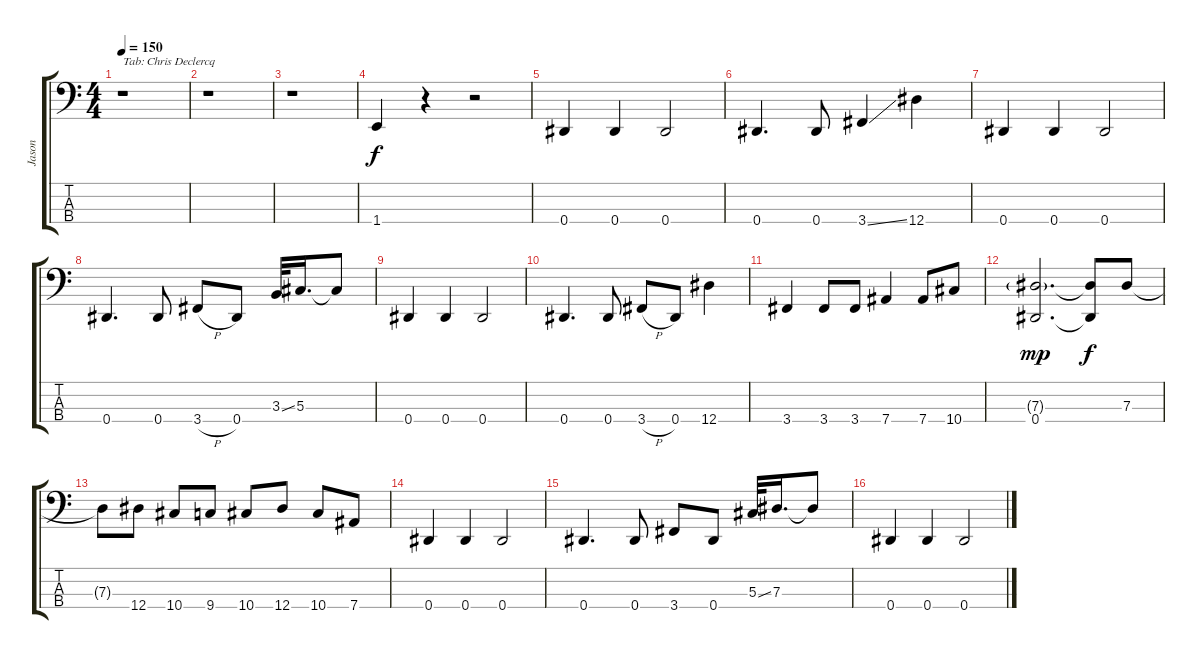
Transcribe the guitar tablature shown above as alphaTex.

\track ("Jason" "Jason") {instrument electricbasspick}
\staff {score tabs}
\tuning (Gb2 Db2 Ab1 Eb1) {hide}
\ts (4 4)
\tempo 150
\clef f4
\ks c
r.1{txt "Tab: Chris Declercq" dy f instrument electricbasspick} |
r.1 |
r.1 |
1.4.4 r.4 r.2 |
0.4.4 0.4.4 0.4.2 |
0.4.4{d} 0.4.8 3.4{ss}.4 12.4.4 |
0.4.4 0.4.4 0.4.2 |
0.4.4{d} 0.4.8 3.4{h}.8 0.4.8 3.3{ss}.32 5.3.16{d} 5.3{t}.8 |
0.4.4 0.4.4 0.4.2 |
0.4.4{d} 0.4.8 3.4{h}.8 0.4.8 12.4.4 |
3.4.4 3.4.8 3.4.8 7.4.4 7.4.8 10.4.8 |
(7.3{g} 0.4).2{d dy mp} (7.3{t} 0.4{t}).8{dy f} 7.3.8 |
7.3{t}.8 12.4.8 10.4.8 9.4.8 10.4.8 12.4.8 10.4.8 7.4.8 |
0.4.4 0.4.4 0.4.2 |
0.4.4{d} 0.4.8 3.4.8 0.4.8 5.3{ss}.32 7.3.16{d} 7.3{t}.8 |
0.4.4 0.4.4 0.4.2
